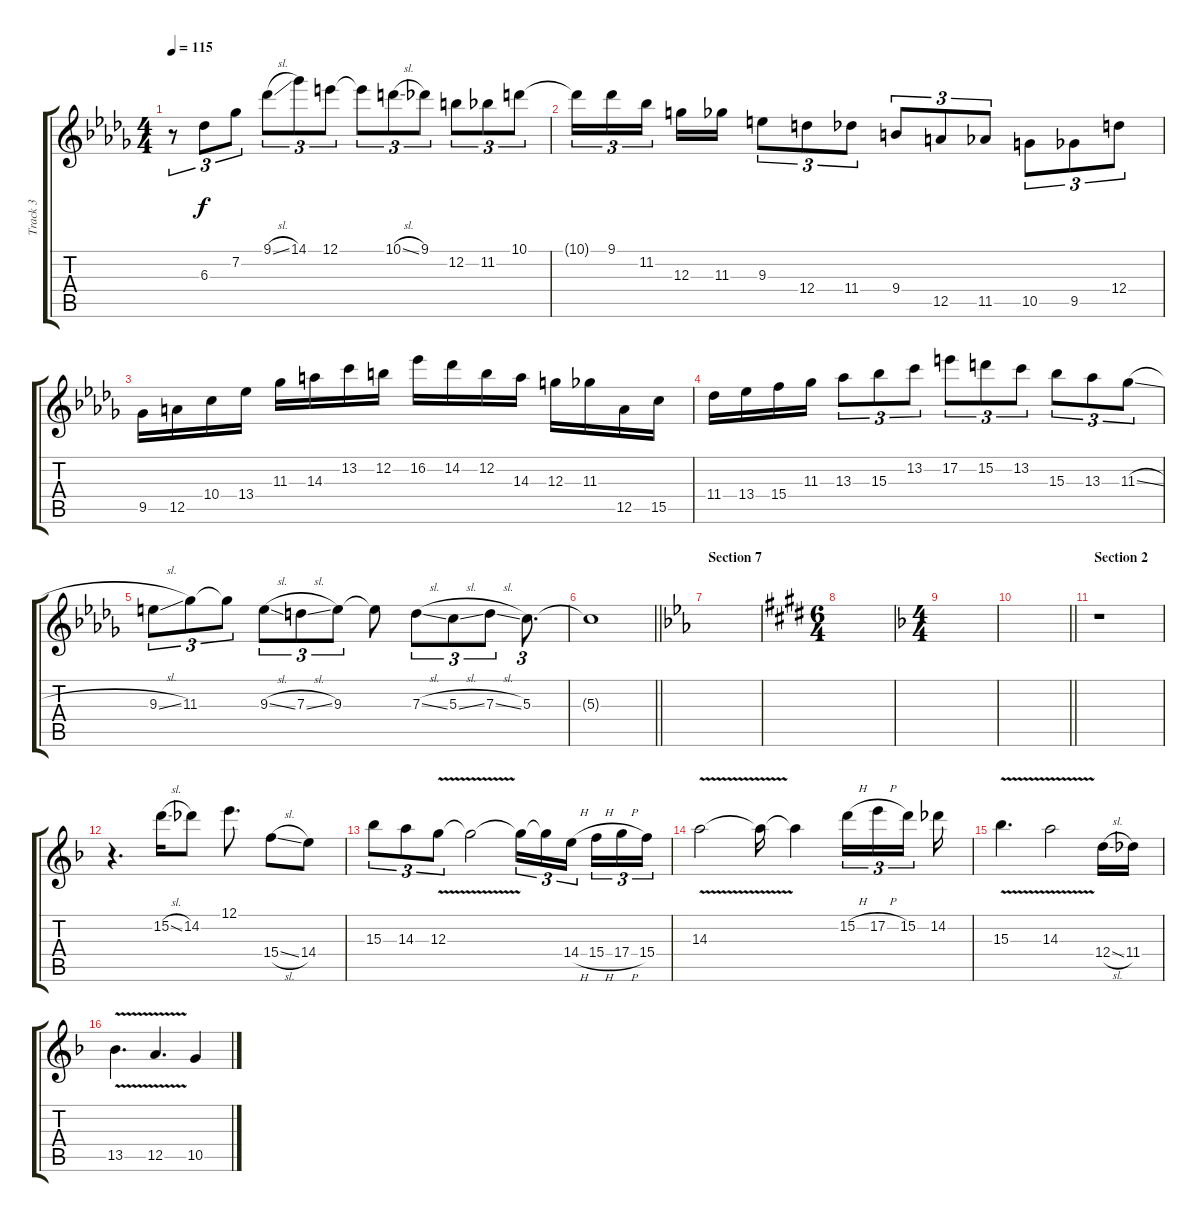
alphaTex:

\track ("Track 3" "Track 3") {instrument acousticguitarsteel}
\staff {score tabs}
\tuning (E4 B3 G3 D3 A2 E2) {hide}
\ts (4 4)
\tempo 115
\clef g2
\ks db
r.8{tu (3 2) dy f} 6.3.8{tu (3 2)} 7.2.8{tu (3 2)} 9.1{sl}.8{tu (3 2)} 14.1.8{tu (3 2)} 12.1.8{tu (3 2)} 12.1{t}.8{tu (3 2)} 10.1{sl}.8{tu (3 2)} 9.1.8{tu (3 2)} 12.2.8{tu (3 2)} 11.2.8{tu (3 2)} 10.1.8{tu (3 2)} |
10.1{t}.16{tu (3 2)} 9.1.16{tu (3 2)} 11.2.16{tu (3 2) beam splitsecondary} 12.3.16 11.3.16 9.3.8{tu (3 2)} 12.4.8{tu (3 2)} 11.4.8{tu (3 2)} 9.4.8{tu (3 2)} 12.5.8{tu (3 2)} 11.5.8{tu (3 2)} 10.5.8{tu (3 2)} 9.5.8{tu (3 2)} 12.4.8{tu (3 2)} |
9.5.16 12.5.16 10.4.16 13.4.16 11.3.16 14.3.16 13.2.16 12.2.16 16.2.16 14.2.16 12.2.16 14.3.16 12.3.16 11.3.16 12.5.16 15.5.16 |
11.4.16 13.4.16 15.4.16 11.3.16 13.3.8{tu (3 2)} 15.3.8{tu (3 2)} 13.2.8{tu (3 2)} 17.2.8{tu (3 2)} 15.2.8{tu (3 2)} 13.2.8{tu (3 2)} 15.3.8{tu (3 2)} 13.3.8{tu (3 2)} 11.3{sl}.8{tu (3 2)} |
9.3{sl}.8{tu (3 2)} 11.3.8{tu (3 2)} 11.3{t}.8{tu (3 2)} 9.3{sl}.8{tu (3 2)} 7.3{sl}.8{tu (3 2)} 9.3.8{tu (3 2)} 9.3{t}.8 7.3{sl}.8{tu (3 2)} 5.3{sl}.8{tu (3 2)} 7.3{sl}.8{tu (3 2)} 5.3.8{d tu (3 2)} |
\barLineRight lightlight
5.3{t}.1 |
\section ("" "Section 7")
\ks eb
|
\ts (6 4)
\ks e
|
\ts (4 4)
\ks f
|
\barLineRight lightlight
|
\section ("" "Section 2")
r.1 |
r.4{d} 15.2{sl}.16 14.2.8 12.1.8{d} 15.4{sl}.8 14.4.8 |
15.3.8{tu (3 2)} 14.3.8{tu (3 2)} 12.3{v}.8{tu (3 2)} 12.3{t}.2 12.3{t}.16{tu (3 2)} 12.3{t}.16{tu (3 2)} 14.4{h}.16{tu (3 2) beam splitsecondary} 15.4{h}.16{tu (3 2)} 17.4{h}.16{tu (3 2)} 15.4.16{tu (3 2)} |
14.3{v}.2 14.3{t}.16 14.3{t}.4 15.2{h}.16{tu (3 2)} 17.2{h}.16{tu (3 2)} 15.2.16{tu (3 2) beam splitsecondary} 14.2.16 |
15.3{v}.4{d} 14.3{v}.2 12.4{sl}.16 11.4.16 |
13.5{v}.4{d} 12.5{v}.4{d} 10.5.4
